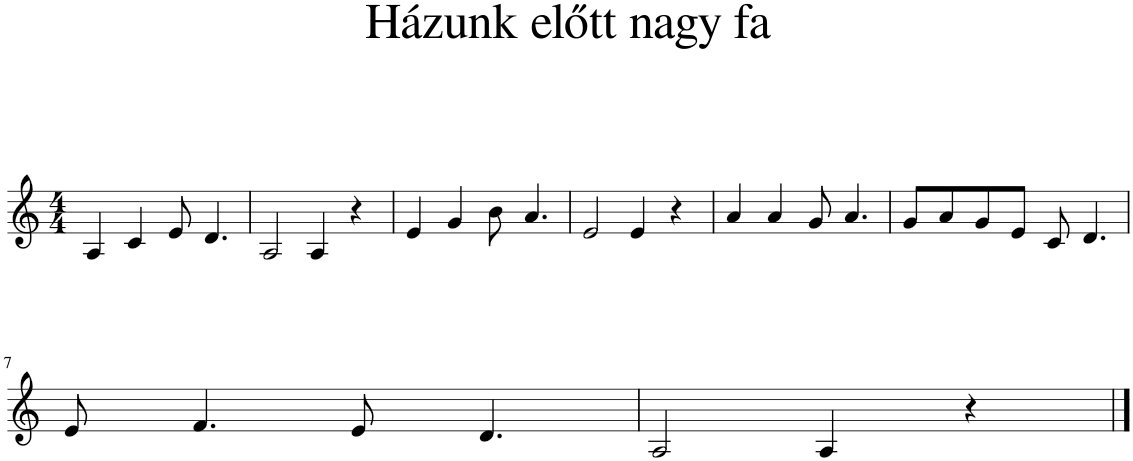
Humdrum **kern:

**kern
*part1
*staff1
*I"Piano
*I'Pno
*clefG2
*k[]
*M4/4
=1
4A/
4c/
8e/
4.d/
=2
2A/
4A/
4r
=3
4e/
4g/
8b\
4.a/
=4
2e/
4e/
4r
=5
4a/
4a/
8g/
4.a/
=6
8g/L
8a/
8g/
8e/J
8c/
4.d/
!!LO:LB:g=z
=7
8e/
4.f/
8e/
4.d/
=8
2A/
4A/
4r
==
*-
